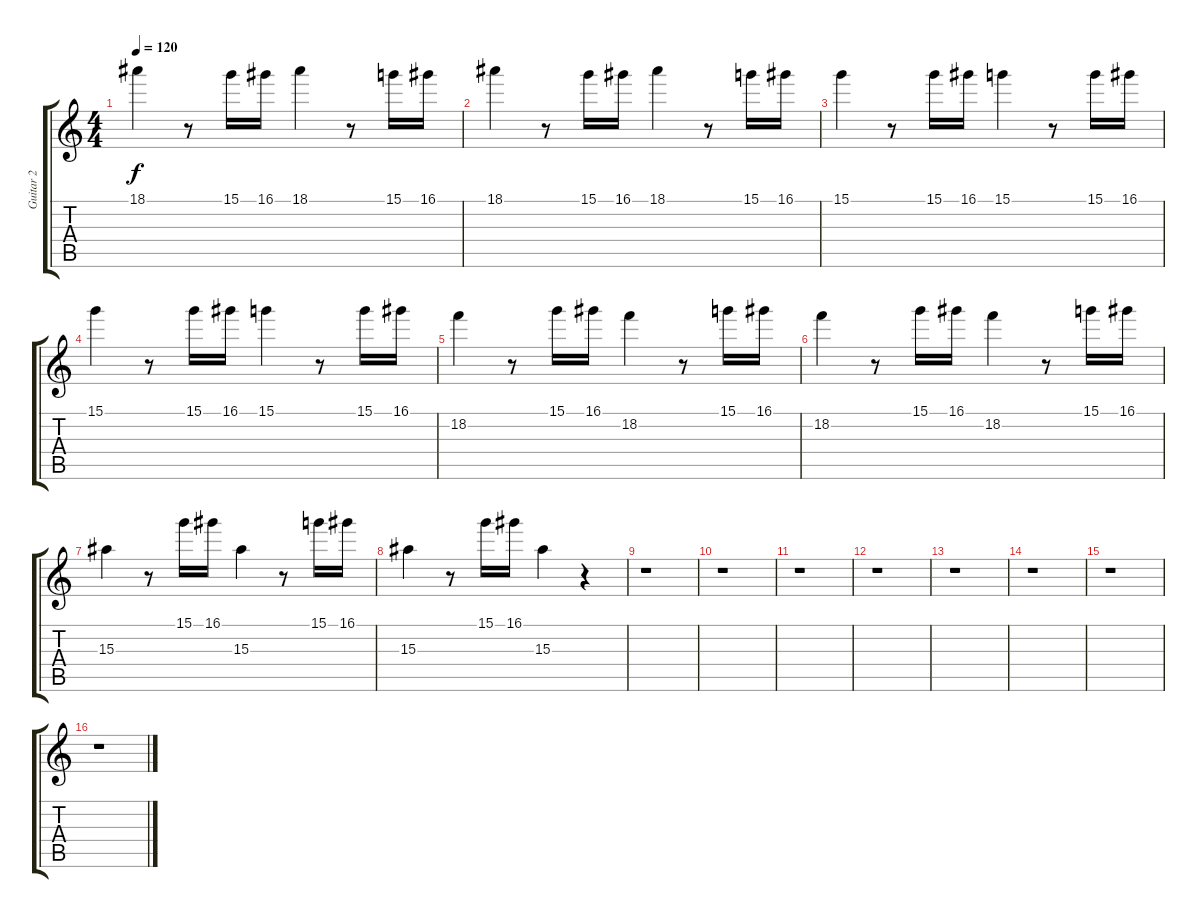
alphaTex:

\track ("Guitar 2" "Guitar 2") {instrument distortionguitar}
\staff {score tabs}
\tuning (E4 B3 G3 D3 A2 E2) {hide}
\ts (4 4)
\tempo 120
\clef g2
\ks c
18.1.4{dy f} r.8 15.1.16 16.1.16 18.1.4 r.8 15.1.16 16.1.16 |
18.1.4 r.8 15.1.16 16.1.16 18.1.4 r.8 15.1.16 16.1.16 |
15.1.4 r.8 15.1.16 16.1.16 15.1.4 r.8 15.1.16 16.1.16 |
15.1.4 r.8 15.1.16 16.1.16 15.1.4 r.8 15.1.16 16.1.16 |
18.2.4 r.8 15.1.16 16.1.16 18.2.4 r.8 15.1.16 16.1.16 |
18.2.4 r.8 15.1.16 16.1.16 18.2.4 r.8 15.1.16 16.1.16 |
15.3.4 r.8 15.1.16 16.1.16 15.3.4 r.8 15.1.16 16.1.16 |
15.3.4 r.8 15.1.16 16.1.16 15.3.4 r.4 |
r.1 |
r.1 |
r.1 |
r.1 |
r.1 |
r.1 |
r.1 |
r.1
